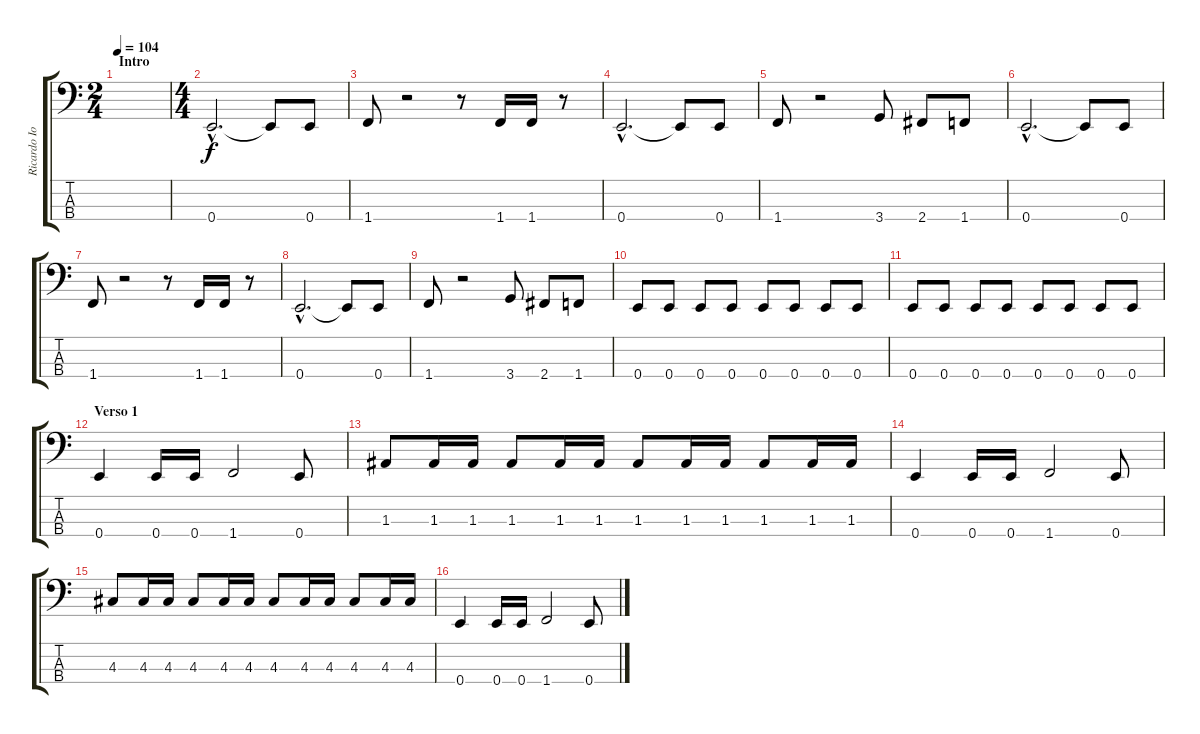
\track ("Ricardo Iorio (bajo)" "Ricardo Io") {instrument electricbassfinger}
\staff {score tabs}
\tuning (G2 D2 A1 E1) {hide}
\ts (2 4)
\section ("" "Intro")
\tempo 104
\clef f4
\ks c
|
\ts (4 4)
0.4{hac}.2{d} 0.4{t}.8 0.4.8 |
1.4.8 r.2 r.8 1.4.16 1.4.16 r.8 |
0.4{hac}.2{d} 0.4{t}.8 0.4.8 |
1.4.8 r.2 3.4.8 2.4.8 1.4.8 |
0.4{hac}.2{d} 0.4{t}.8 0.4.8 |
1.4.8 r.2 r.8 1.4.16 1.4.16 r.8 |
0.4{hac}.2{d} 0.4{t}.8 0.4.8 |
1.4.8 r.2 3.4.8 2.4.8 1.4.8 |
0.4.8 0.4.8 0.4.8 0.4.8 0.4.8 0.4.8 0.4.8 0.4.8 |
0.4.8 0.4.8 0.4.8 0.4.8 0.4.8 0.4.8 0.4.8 0.4.8 |
\section ("" "Verso 1")
0.4.4 0.4.16 0.4.16 1.4.2 0.4.8 |
1.3.8 1.3.16 1.3.16 1.3.8 1.3.16 1.3.16 1.3.8 1.3.16 1.3.16 1.3.8 1.3.16 1.3.16 |
0.4.4 0.4.16 0.4.16 1.4.2 0.4.8 |
4.3.8 4.3.16 4.3.16 4.3.8 4.3.16 4.3.16 4.3.8 4.3.16 4.3.16 4.3.8 4.3.16 4.3.16 |
0.4.4 0.4.16 0.4.16 1.4.2 0.4.8
